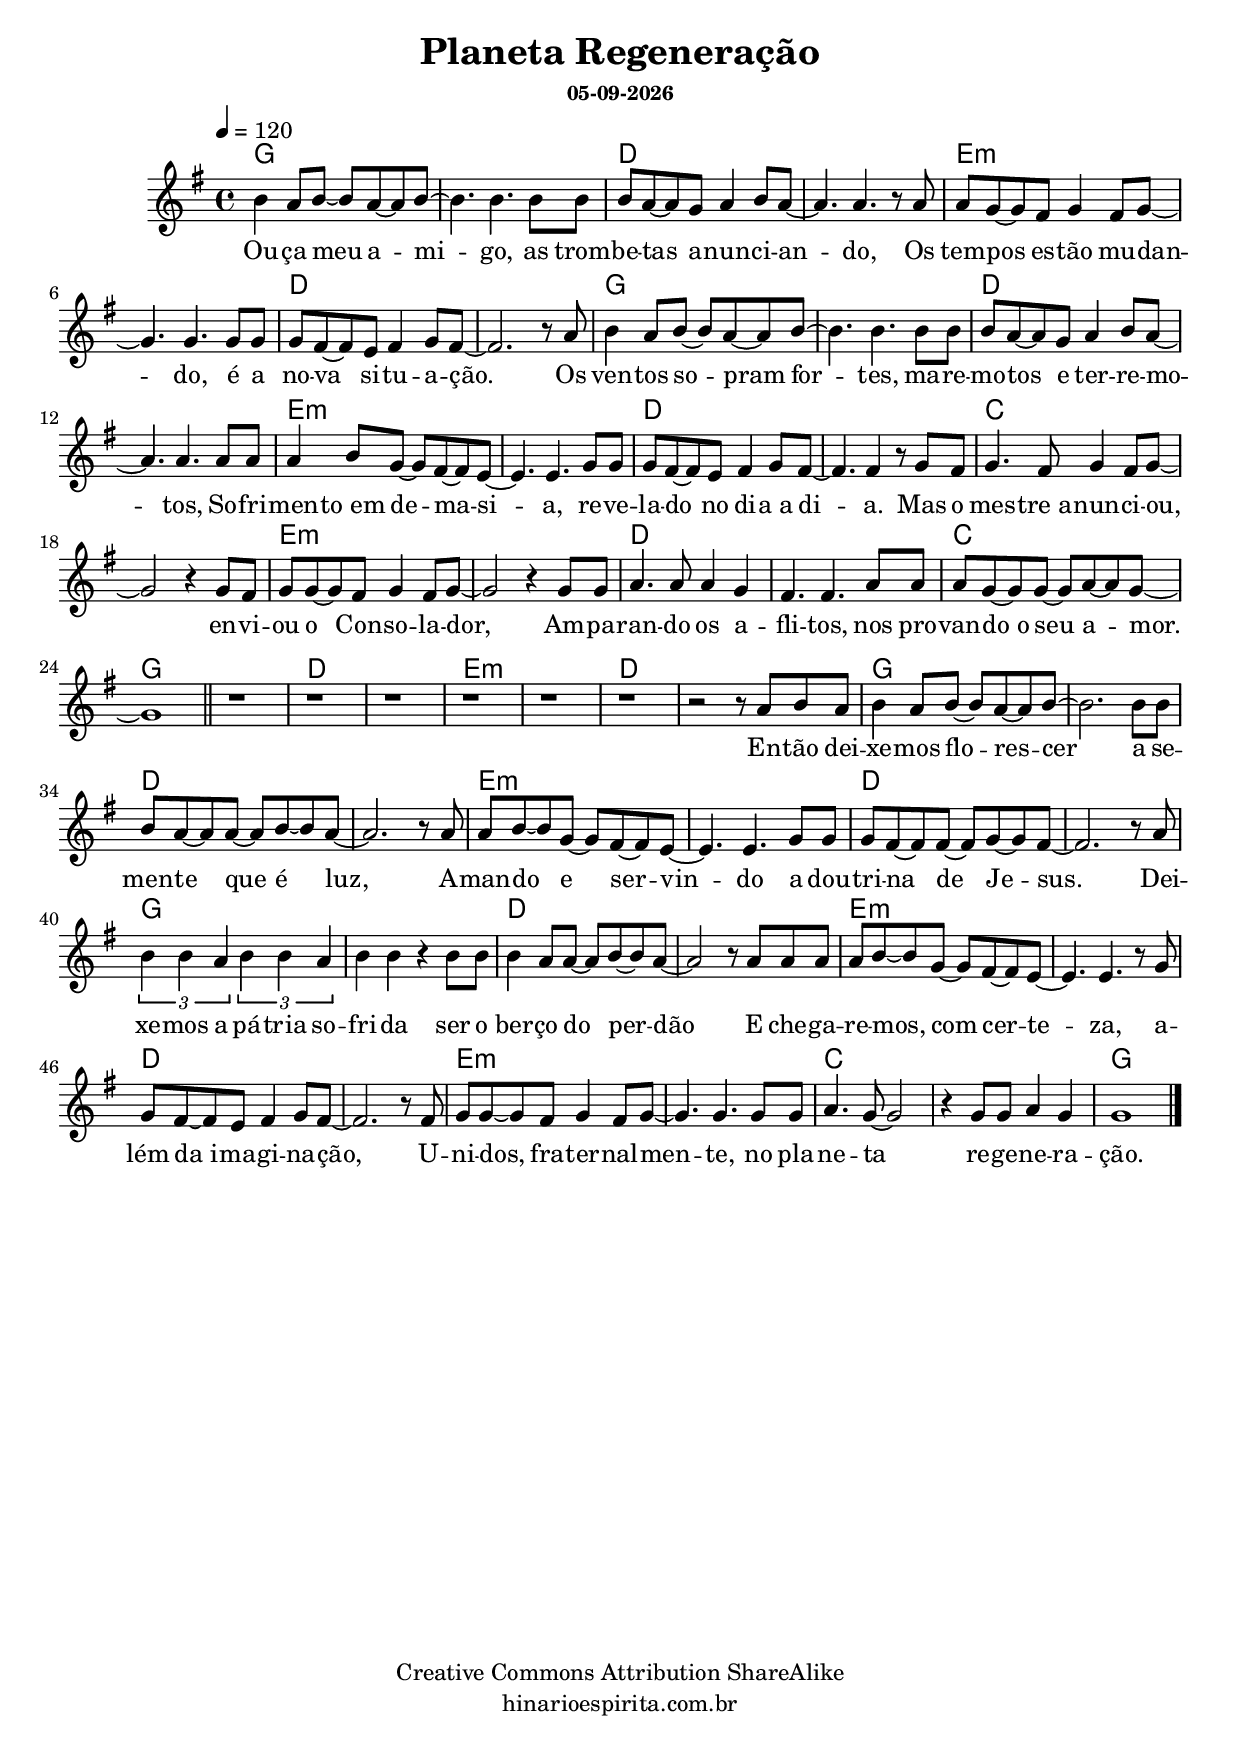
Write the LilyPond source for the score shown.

\version "2.16.0"
\pointAndClickOff

\header {
  title = "Planeta Regeneração"
  subsubtitle = #(strftime "%d-%m-%Y" (localtime (current-time)))
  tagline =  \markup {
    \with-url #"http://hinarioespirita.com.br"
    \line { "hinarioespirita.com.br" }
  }
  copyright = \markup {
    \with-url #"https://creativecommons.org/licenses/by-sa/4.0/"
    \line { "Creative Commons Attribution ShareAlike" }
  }
}

melodia = \relative c'' {
  \key g \major
  \time 4/4
  \tempo 4 = 120
  \clef treble

  b4 a8 b~ b a~ a b~ | b4. b b8 b | b a~ a g a4 b8 a~ | a4. a4. r8 a8 |
  a g~ g fis g4 fis8 g~ | g4. g4. g8 g | g fis~ fis e fis4 g8 fis~ | fis2. r8 a |
  
  b4 a8 b~ b a~ a b~ | b4. b b8 b | b a~ a g a4 b8 a~ | a4. a4. a8 a |
  a4 b8 g~ g fis~ fis e~ | e4. e4. g8 g | g fis~ fis e fis4 g8 fis~ | fis4. fis4 r8 g8 fis |
  
  g4. fis8 g4 fis8 g~ | g2 r4 g8 fis | g8 g~ g fis g4 fis8 g~ | g2 r4 g8 g |
  a4. a8 a4 g | fis4. fis a8 a | a8 g~ g g~ g a~ a g~ | g1 \bar "||"
  
  
  r1 r r r r r r2 r8 a8 b a |

  b4 a8 b~ b a~ a b~ | b2. b8 b | b a~ a a~ a b~ b a~ | a2. r8 a8 |
  a8 b~ b g~ g fis~ fis e~ | e4. e4. g8 g | g fis~ fis fis~ fis g~ g fis~ | fis2. r8 a8
  \times 2/3 {b4 b a} \times 2/3 {b b a} | b4 b r4 b8 b |
  b4 a8 a~ a b~ b a~ | a2 r8 a8 a a | a b~ b g~ g fis~ fis e~ | e4. e r8 g8 | g fis~ fis e fis4 g8 fis~ | fis2. r8 fis8 |
  g8 g~ g fis g4 fis8 g~ | g4. g g8 g | a4. g8~ g2 | r4 g8 g a4 g | g1 \bar "|."
  
  

}

letra = \lyricmode {
  Ou -- ça meu a -- mi -- go, as trom -- be -- tas a -- nun -- ci -- an -- do,  
  Os tem -- pos es -- tão mu -- dan -- do, é a no -- va si -- tu -- a -- ção.  
  Os ven -- tos so -- pram for -- tes, ma -- re -- mo -- tos e ter -- re -- mo -- tos,  
  So -- fri -- men -- to_em de -- ma -- si -- a, re -- ve -- la -- do no di -- a_a di -- a.  
  Mas o mes -- tre_a -- nun -- ci -- ou, en -- vi -- ou o Con -- so -- la -- dor,  
  Am -- pa -- ran -- do os a -- fli -- tos, nos pro -- van -- do_o seu a -- mor.  
    
  En -- tão dei -- xe -- mos flo -- res -- cer a se -- men -- te que é luz,  
  A -- man -- do e ser -- vin -- do a dou -- tri -- na de Je -- sus.  
  Dei -- xe -- mos a pá -- tria so -- fri -- da ser o ber -- ço do per -- dão  
  E che -- ga -- re -- mos, com cer -- te -- za, a -- lém da_i -- ma -- gi -- na -- ção,  
  U -- ni -- dos, fra -- ter -- nal -- men -- te, no pla -- ne -- ta re -- ge -- ne -- ra -- ção.  
}

harmonia = \chordmode {
  g\breve d e:m d g d e:m d
  c e:m d c1 
  g\breve d e:m d g d e:m d
  g d e:m d
  e:m c g1
}

\score {
  <<
    \new ChordNames { \harmonia }
    \new Staff <<
      \new Voice = "melodia" { \melodia }
      \lyricsto "melodia" \new Lyrics \letra
      \set Staff.midiInstrument = #"acoustic grand"
    >>
  >>
  \layout {}
  \midi {}
}
